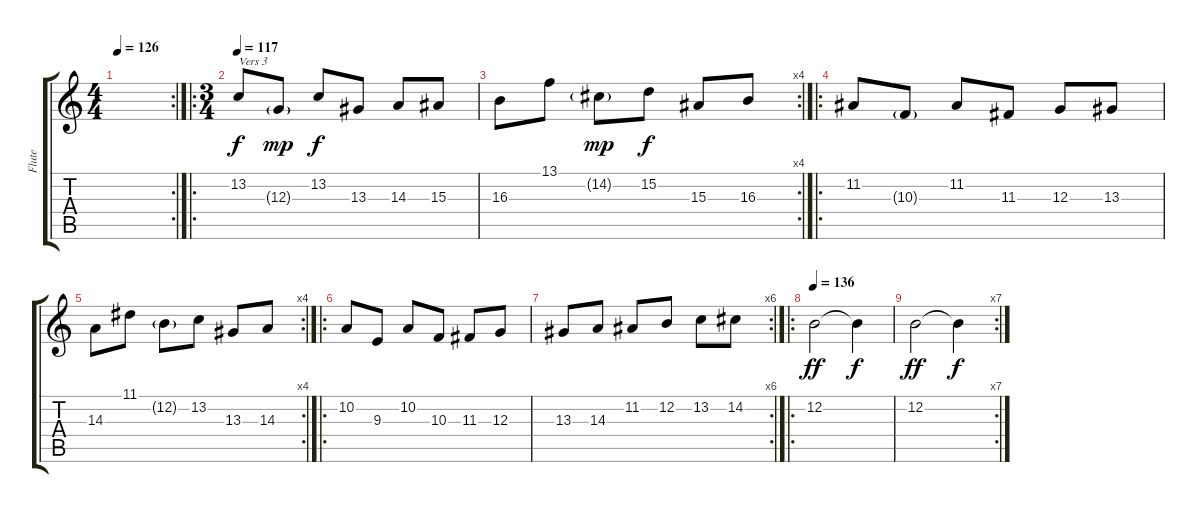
\track ("Flute" "Flute") {instrument flute}
\staff {score tabs}
\tuning (E4 B3 G3 D3 A2 E2) {hide}
\rc 2
\ts (4 4)
\tempo 126
\clef g2
\ks c
|
\ro
\ts (3 4)
\tempo 117
13.2.8{txt "Vers 3" dy f} 12.3{g}.8{dy mp} 13.2.8{dy f} 13.3.8 14.3.8 15.3.8 |
\rc 4
16.3.8 13.1.8 14.2{g}.8{dy mp} 15.2.8{dy f} 15.3.8 16.3.8 |
\ro
11.2.8 10.3{g}.8 11.2.8 11.3.8 12.3.8 13.3.8 |
\rc 4
14.3.8 11.1.8 12.2{g}.8 13.2.8 13.3.8 14.3.8 |
\ro
10.2.8 9.3.8 10.2.8 10.3.8 11.3.8 12.3.8 |
\rc 6
13.3.8 14.3.8 11.2.8 12.2.8 13.2.8 14.2.8 |
\ro
\tempo 136
12.2.2{dy ff} 12.2{t}.4{dy f} |
\rc 7
12.2.2{dy ff} 12.2{t}.4{dy f}
